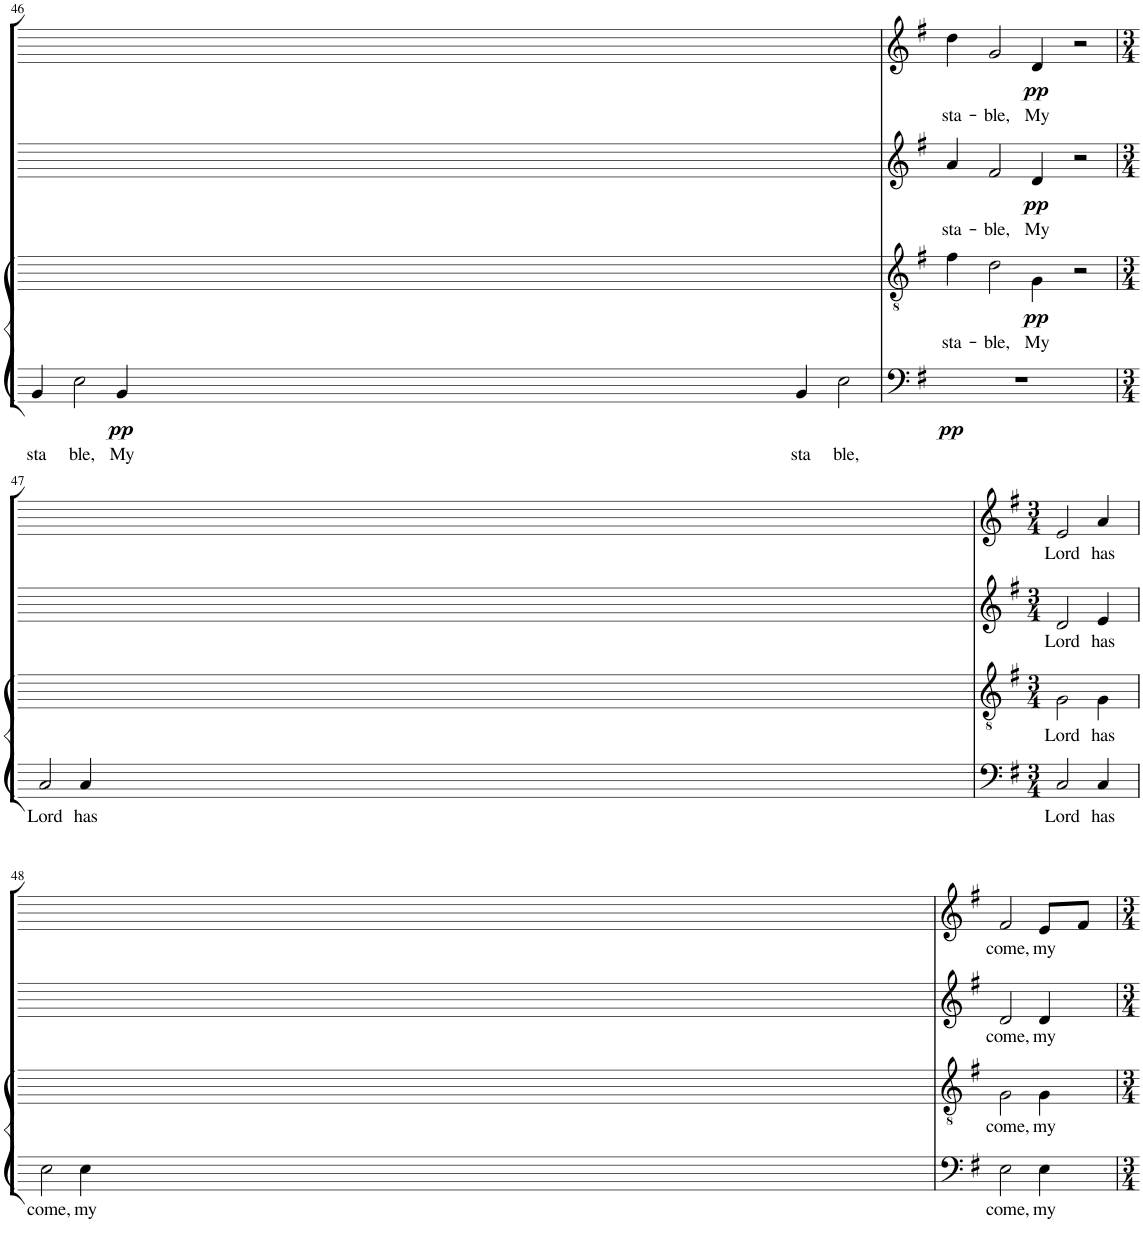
**kern	**text	**kern	**text	**dynam	**kern	**text	**dynam	**kern	**text	**dynam
*part3	*part3	*part3	*part3	*part3	*part2	*part2	*part2	*part1	*part1	*part1
*staff4	*staff4	*staff3	*staff3	*staff3/4	*staff2	*staff2	*staff2	*staff1	*staff1	*staff1
*I"Bass	*	*	*	*	*I"Alto	*	*	*I"Soprano	*	*
!!LO:PB:g=z
*clefF4	*	*clefGv2	*	*	*clefG2	*	*	*clefG2	*	*
*k[f#]	*	*k[f#]	*	*	*k[f#]	*	*	*k[f#]	*	*
*M4/4	*	*M4/4	*	*	*M4/4	*	*	*M3/2	*	*
=46	=46	=46	=46	=46	=46	=46	=46	=46	=46	=46
!	!LO:LY:b	!	!	!	!	!	!	!	!	!
*^	*	*	*	*	*	*	*	*	*	*
!	!	!LO:LY:b	!	!LO:LY:b	!	!	!LO:LY:b	!	!	!LO:LY:b	!
4BB/	4BB/	sta-	4f#\	sta-	.	4a/	sta-	.	4dd\	sta-	.
!	!	!LO:LY:b	!	!	!	!	!	!	!	!	!
!	!	!LO:LY:b	!	!LO:LY:b	!	!	!LO:LY:b	!	!	!LO:LY:b	!
2E\	2E\	ble,	2d\	ble,	.	2f#/	ble,	.	2g/	ble,	.
!	!	!LO:LY:b	!	!LO:LY:b	!LO:DY:b=2	!	!LO:LY:b	!	!	!LO:LY:b	!
!	!	!	!	!	!LO:DY:n=1:b=2	!	!	!	!	!	!
!	!	!	!	!	!LO:DY:n=2:b	!	!	!LO:DY:b	!	!	!LO:DY:b
4r	4BB/	My	4G\	My	pp pp pp	4d/	My	pp	4d/	My	pp
2ryy	2ryy	.	2r	.	.	2r	.	.	2r	.	.
!!LO:LB:g=z
=47	=47	=47	=47	=47	=47	=47	=47	=47	=47	=47	=47
*M3/4	*	*	*M3/4	*	*	*M3/4	*	*	*M3/4	*	*
!	!	!LO:LY:b	!	!	!	!	!	!	!	!	!
!	!	!LO:LY:b	!	!LO:LY:b	!	!	!LO:LY:b	!	!	!LO:LY:b	!
2C/	2C/	Lord	2G\	Lord	.	2d/	Lord	.	2e/	Lord	.
!	!	!LO:LY:b	!	!LO:LY:b	!	!	!LO:LY:b	!	!	!LO:LY:b	!
2.r	4C/	has	4G\	has	.	4e/	has	.	4a/	has	.
.	2.ryy	.	2.ryy	.	.	2.ryy	.	.	2.ryy	.	.
!	!	!LO:LY:b	!	!	!	!	!	!	!	!	!
4C/	.	has	.	.	.	.	.	.	.	.	.
!!LO:LB:g=z
=48	=48	=48	=48	=48	=48	=48	=48	=48	=48	=48	=48
!	!	!LO:LY:b	!	!	!	!	!	!	!	!	!
!	!	!LO:LY:b	!	!LO:LY:b	!	!	!LO:LY:b	!	!	!LO:LY:b	!
2E\	2E\	come,	2G\	come,	.	2d/	come,	.	2f#/	come,	.
!	!	!LO:LY:b	!	!LO:LY:b	!	!	!LO:LY:b	!	!	!LO:LY:b	!
2r	4E\	my	4G\	my	.	4d/	my	.	8e/L	my	.
.	.	.	.	.	.	.	.	.	8f#/J	.	.
.	2ryy	.	2ryy	.	.	2ryy	.	.	2ryy	.	.
!	!	!LO:LY:b	!	!	!	!	!	!	!	!	!
4E\	.	my	.	.	.	.	.	.	.	.	.
*v	*v	*	*	*	*	*	*	*	*	*	*
=	=	=	=	=	=	=	=	=	=	=
*-	*-	*-	*-	*-	*-	*-	*-	*-	*-	*-
